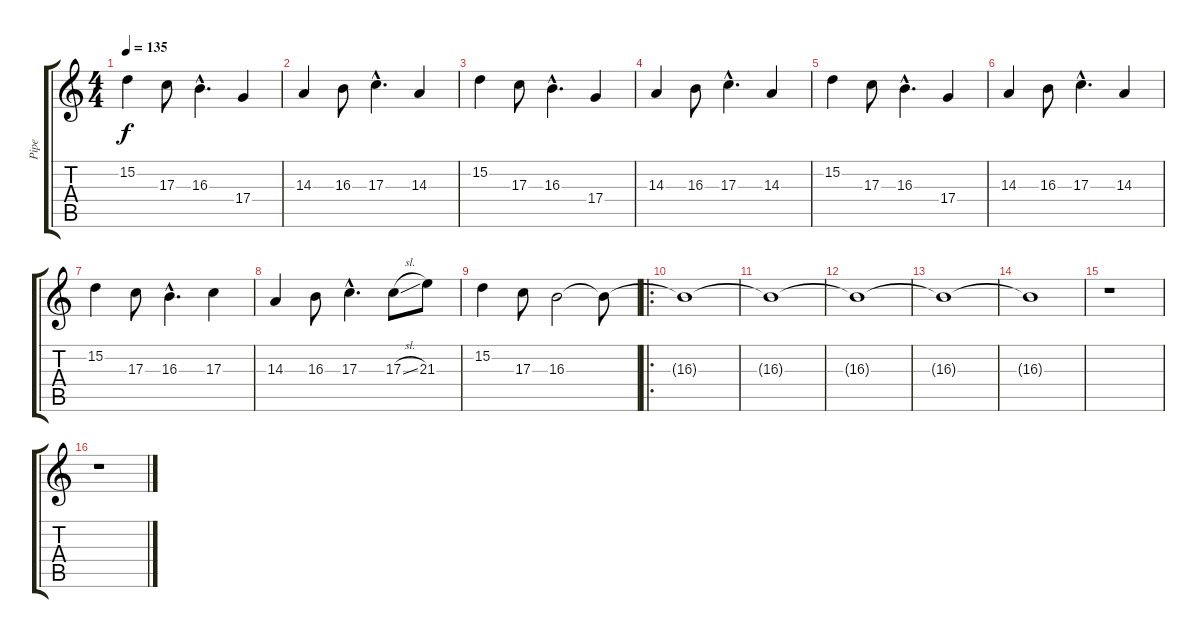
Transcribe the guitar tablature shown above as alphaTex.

\track ("Pipe" "Pipe") {instrument altosax}
\staff {score tabs}
\tuning (E4 B3 G3 D3 A2 D2) {hide}
\ts (4 4)
\tempo 135
\clef g2
\ks c
15.2.4{dy f} 17.3.8 16.3{hac}.4{d} 17.4.4 |
14.3.4 16.3.8 17.3{hac}.4{d} 14.3.4 |
15.2.4 17.3.8 16.3{hac}.4{d} 17.4.4 |
14.3.4 16.3.8 17.3{hac}.4{d} 14.3.4 |
15.2.4 17.3.8 16.3{hac}.4{d} 17.4.4 |
14.3.4 16.3.8 17.3{hac}.4{d} 14.3.4 |
15.2.4 17.3.8 16.3{hac}.4{d} 17.3.4 |
14.3.4 16.3.8 17.3{hac}.4{d} 17.3{sl}.8 21.3.8 |
15.2.4 17.3.8 16.3.2 16.3{t}.8 |
\ro
16.3{t}.1{volume 0 instrument altosax} |
16.3{t}.1 |
16.3{t}.1 |
16.3{t}.1 |
16.3{t}.1 |
r.1 |
r.1
